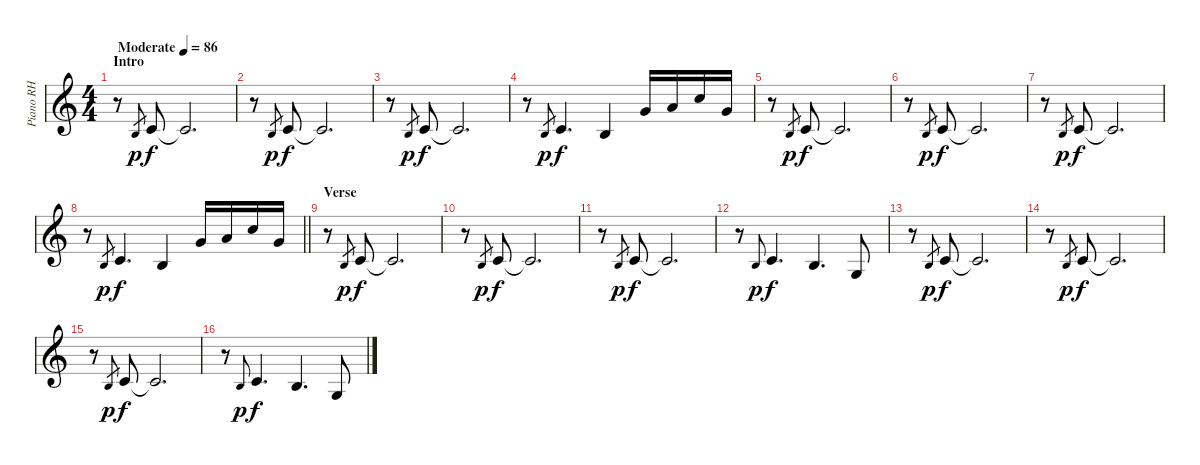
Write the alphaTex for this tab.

\track ("Piano RH" "Piano RH") {instrument brightacousticpiano}
\staff {score}
\tuning (E4 B3 G3 D3 A2 E2) {hide}
\ts (4 4)
\section ("" "Intro")
\tempo (86 "Moderate")
\clef g2
\ks c
r.8{dy p instrument brightacousticpiano} 19.6.8{gr} 20.6.8{dy f} 20.6{t}.2{d} |
r.8 19.6.8{gr dy p} 20.6.8{dy f} 20.6{t}.2{d} |
r.8 19.6.8{gr dy p} 20.6.8{dy f} 20.6{t}.2{d} |
r.8 19.6.8{gr dy p} 20.6.4{d dy f} 19.6.4 17.4.16 19.4.16 17.3.16 17.4.16 |
r.8 19.6.8{gr dy p} 20.6.8{dy f} 20.6{t}.2{d} |
r.8 19.6.8{gr dy p} 20.6.8{dy f} 20.6{t}.2{d} |
r.8 19.6.8{gr dy p} 20.6.8{dy f} 20.6{t}.2{d} |
\barLineRight lightlight
r.8 19.6.8{gr dy p} 20.6.4{d dy f} 19.6.4 17.4.16 19.4.16 17.3.16 17.4.16 |
\section ("" "Verse")
r.8{volume 4} 19.6.8{gr dy p} 20.6.8{dy f} 20.6{t}.2{d} |
r.8{volume 8} 19.6.8{gr dy p} 20.6.8{dy f} 20.6{t}.2{d} |
r.8 19.6.8{gr dy p} 20.6.8{dy f} 20.6{t}.2{d} |
r.8 19.6.8{gr onbeat dy p} 20.6.4{d dy f} 19.6.4{d} 15.6.8 |
r.8{volume 4} 19.6.8{gr dy p} 20.6.8{dy f} 20.6{t}.2{d} |
r.8{volume 8} 19.6.8{gr dy p} 20.6.8{dy f} 20.6{t}.2{d} |
r.8 19.6.8{gr dy p} 20.6.8{dy f} 20.6{t}.2{d} |
r.8 19.6.8{gr onbeat dy p} 20.6.4{d dy f} 19.6.4{d} 15.6.8
